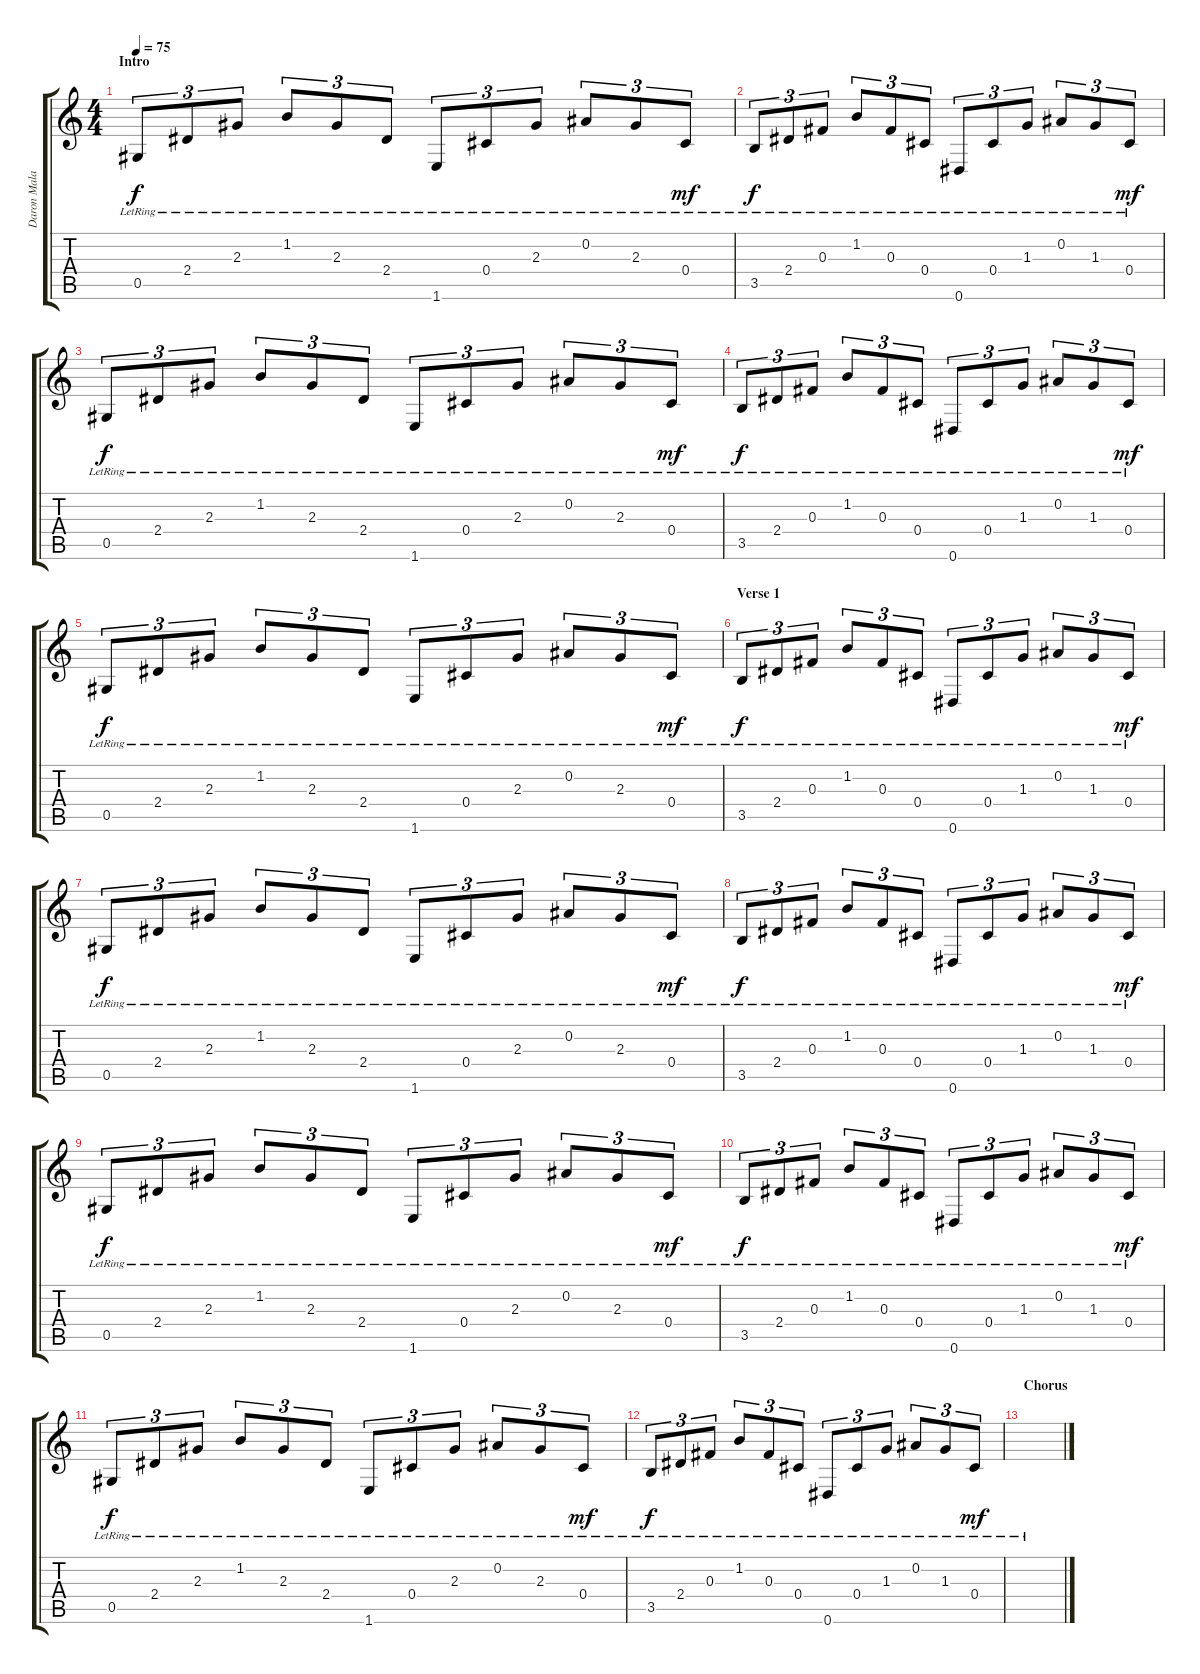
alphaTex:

\track ("Daron Malakian (Clean Guitar)" "Daron Mala") {instrument electricguitarclean}
\staff {score tabs}
\tuning (Eb4 Bb3 Gb3 Db3 Ab2 Eb2) {hide}
\ts (4 4)
\section ("" "Intro")
\tempo 75
\clef g2
\ks c
0.5{lr}.8{tu (3 2) dy f instrument electricguitarclean} 2.4{lr}.8{tu (3 2)} 2.3{lr}.8{tu (3 2)} 1.2{lr}.8{tu (3 2)} 2.3{lr}.8{tu (3 2)} 2.4{lr}.8{tu (3 2)} 1.6{lr}.8{tu (3 2)} 0.4{lr}.8{tu (3 2)} 2.3{lr}.8{tu (3 2)} 0.2{lr}.8{tu (3 2)} 2.3{lr}.8{tu (3 2)} 0.4{lr}.8{tu (3 2) dy mf} |
3.5{lr}.8{tu (3 2) dy f} 2.4{lr}.8{tu (3 2)} 0.3{lr}.8{tu (3 2)} 1.2{lr}.8{tu (3 2)} 0.3{lr}.8{tu (3 2)} 0.4{lr}.8{tu (3 2)} 0.6{lr}.8{tu (3 2)} 0.4{lr}.8{tu (3 2)} 1.3{lr}.8{tu (3 2)} 0.2{lr}.8{tu (3 2)} 1.3{lr}.8{tu (3 2)} 0.4{lr}.8{tu (3 2) dy mf} |
0.5{lr}.8{tu (3 2) dy f} 2.4{lr}.8{tu (3 2)} 2.3{lr}.8{tu (3 2)} 1.2{lr}.8{tu (3 2)} 2.3{lr}.8{tu (3 2)} 2.4{lr}.8{tu (3 2)} 1.6{lr}.8{tu (3 2)} 0.4{lr}.8{tu (3 2)} 2.3{lr}.8{tu (3 2)} 0.2{lr}.8{tu (3 2)} 2.3{lr}.8{tu (3 2)} 0.4{lr}.8{tu (3 2) dy mf} |
3.5{lr}.8{tu (3 2) dy f} 2.4{lr}.8{tu (3 2)} 0.3{lr}.8{tu (3 2)} 1.2{lr}.8{tu (3 2)} 0.3{lr}.8{tu (3 2)} 0.4{lr}.8{tu (3 2)} 0.6{lr}.8{tu (3 2)} 0.4{lr}.8{tu (3 2)} 1.3{lr}.8{tu (3 2)} 0.2{lr}.8{tu (3 2)} 1.3{lr}.8{tu (3 2)} 0.4{lr}.8{tu (3 2) dy mf} |
0.5{lr}.8{tu (3 2) dy f} 2.4{lr}.8{tu (3 2)} 2.3{lr}.8{tu (3 2)} 1.2{lr}.8{tu (3 2)} 2.3{lr}.8{tu (3 2)} 2.4{lr}.8{tu (3 2)} 1.6{lr}.8{tu (3 2)} 0.4{lr}.8{tu (3 2)} 2.3{lr}.8{tu (3 2)} 0.2{lr}.8{tu (3 2)} 2.3{lr}.8{tu (3 2)} 0.4{lr}.8{tu (3 2) dy mf} |
\section ("" "Verse 1")
3.5{lr}.8{tu (3 2) dy f} 2.4{lr}.8{tu (3 2)} 0.3{lr}.8{tu (3 2)} 1.2{lr}.8{tu (3 2)} 0.3{lr}.8{tu (3 2)} 0.4{lr}.8{tu (3 2)} 0.6{lr}.8{tu (3 2)} 0.4{lr}.8{tu (3 2)} 1.3{lr}.8{tu (3 2)} 0.2{lr}.8{tu (3 2)} 1.3{lr}.8{tu (3 2)} 0.4{lr}.8{tu (3 2) dy mf} |
0.5{lr}.8{tu (3 2) dy f} 2.4{lr}.8{tu (3 2)} 2.3{lr}.8{tu (3 2)} 1.2{lr}.8{tu (3 2)} 2.3{lr}.8{tu (3 2)} 2.4{lr}.8{tu (3 2)} 1.6{lr}.8{tu (3 2)} 0.4{lr}.8{tu (3 2)} 2.3{lr}.8{tu (3 2)} 0.2{lr}.8{tu (3 2)} 2.3{lr}.8{tu (3 2)} 0.4{lr}.8{tu (3 2) dy mf} |
3.5{lr}.8{tu (3 2) dy f} 2.4{lr}.8{tu (3 2)} 0.3{lr}.8{tu (3 2)} 1.2{lr}.8{tu (3 2)} 0.3{lr}.8{tu (3 2)} 0.4{lr}.8{tu (3 2)} 0.6{lr}.8{tu (3 2)} 0.4{lr}.8{tu (3 2)} 1.3{lr}.8{tu (3 2)} 0.2{lr}.8{tu (3 2)} 1.3{lr}.8{tu (3 2)} 0.4{lr}.8{tu (3 2) dy mf} |
0.5{lr}.8{tu (3 2) dy f} 2.4{lr}.8{tu (3 2)} 2.3{lr}.8{tu (3 2)} 1.2{lr}.8{tu (3 2)} 2.3{lr}.8{tu (3 2)} 2.4{lr}.8{tu (3 2)} 1.6{lr}.8{tu (3 2)} 0.4{lr}.8{tu (3 2)} 2.3{lr}.8{tu (3 2)} 0.2{lr}.8{tu (3 2)} 2.3{lr}.8{tu (3 2)} 0.4{lr}.8{tu (3 2) dy mf} |
3.5{lr}.8{tu (3 2) dy f} 2.4{lr}.8{tu (3 2)} 0.3{lr}.8{tu (3 2)} 1.2{lr}.8{tu (3 2)} 0.3{lr}.8{tu (3 2)} 0.4{lr}.8{tu (3 2)} 0.6{lr}.8{tu (3 2)} 0.4{lr}.8{tu (3 2)} 1.3{lr}.8{tu (3 2)} 0.2{lr}.8{tu (3 2)} 1.3{lr}.8{tu (3 2)} 0.4{lr}.8{tu (3 2) dy mf} |
0.5{lr}.8{tu (3 2) dy f} 2.4{lr}.8{tu (3 2)} 2.3{lr}.8{tu (3 2)} 1.2{lr}.8{tu (3 2)} 2.3{lr}.8{tu (3 2)} 2.4{lr}.8{tu (3 2)} 1.6{lr}.8{tu (3 2)} 0.4{lr}.8{tu (3 2)} 2.3{lr}.8{tu (3 2)} 0.2{lr}.8{tu (3 2)} 2.3{lr}.8{tu (3 2)} 0.4{lr}.8{tu (3 2) dy mf} |
3.5{lr}.8{tu (3 2) dy f} 2.4{lr}.8{tu (3 2)} 0.3{lr}.8{tu (3 2)} 1.2{lr}.8{tu (3 2)} 0.3{lr}.8{tu (3 2)} 0.4{lr}.8{tu (3 2)} 0.6{lr}.8{tu (3 2)} 0.4{lr}.8{tu (3 2)} 1.3{lr}.8{tu (3 2)} 0.2{lr}.8{tu (3 2)} 1.3{lr}.8{tu (3 2)} 0.4{lr}.8{tu (3 2) dy mf} |
\section ("" "Chorus")
